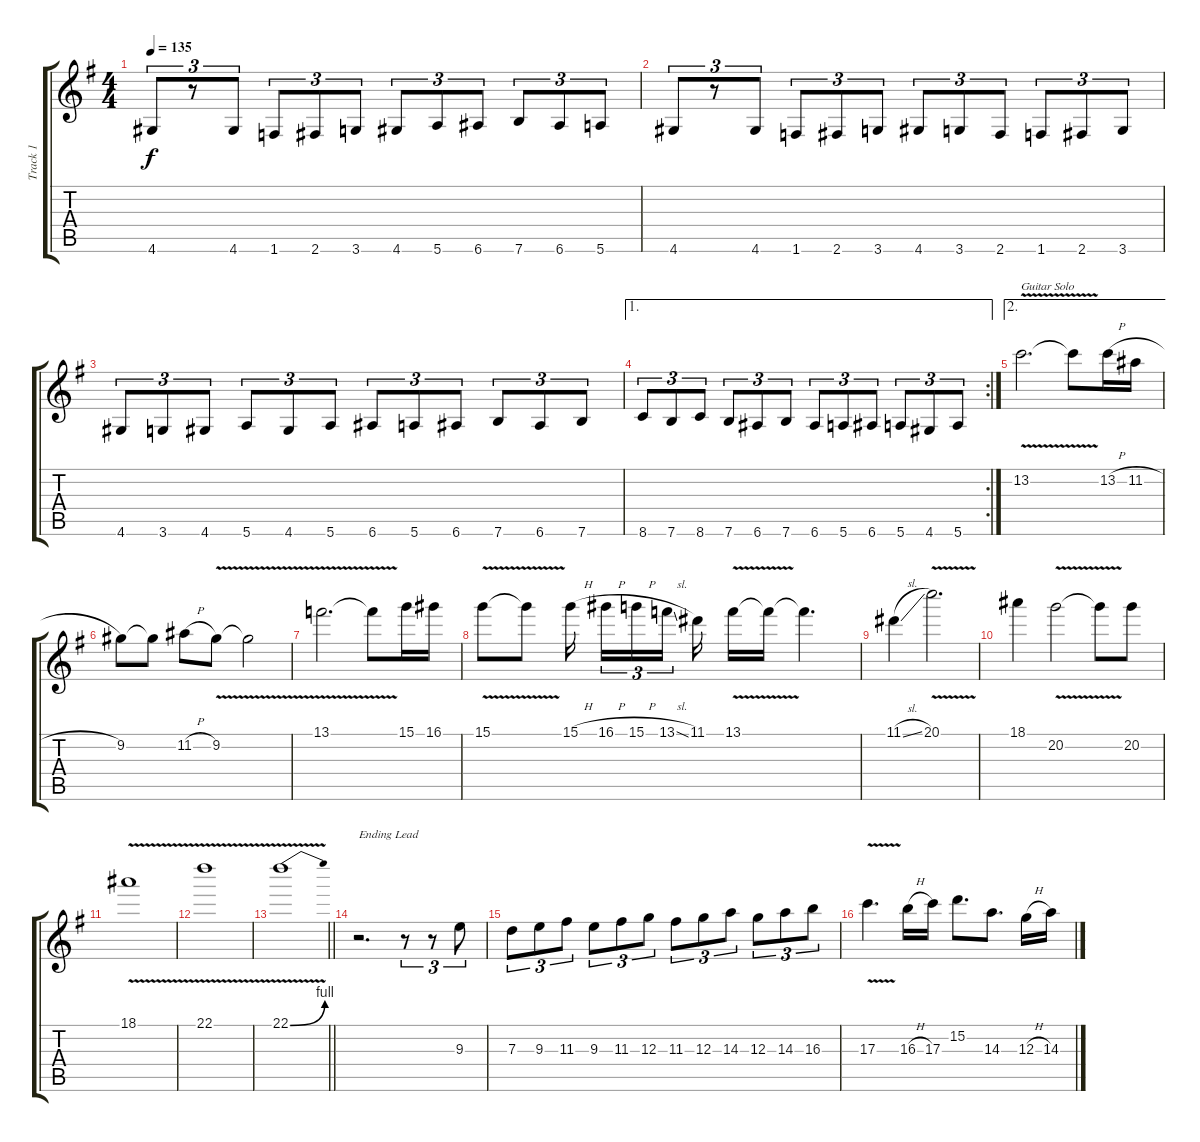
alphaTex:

\track ("Track 1" "Track 1") {instrument distortionguitar}
\staff {score tabs}
\tuning (E4 B3 G3 D3 A2 E2) {hide}
\ts (4 4)
\tempo 135
\clef g2
\ks g
4.6.8{tu (3 2) dy f} r.8{tu (3 2)} 4.6.8{tu (3 2)} 1.6.8{tu (3 2)} 2.6.8{tu (3 2)} 3.6.8{tu (3 2)} 4.6.8{tu (3 2)} 5.6.8{tu (3 2)} 6.6.8{tu (3 2)} 7.6.8{tu (3 2)} 6.6.8{tu (3 2)} 5.6.8{tu (3 2)} |
4.6.8{tu (3 2)} r.8{tu (3 2)} 4.6.8{tu (3 2)} 1.6.8{tu (3 2)} 2.6.8{tu (3 2)} 3.6.8{tu (3 2)} 4.6.8{tu (3 2)} 3.6.8{tu (3 2)} 2.6.8{tu (3 2)} 1.6.8{tu (3 2)} 2.6.8{tu (3 2)} 3.6.8{tu (3 2)} |
4.6.8{tu (3 2)} 3.6.8{tu (3 2)} 4.6.8{tu (3 2)} 5.6.8{tu (3 2)} 4.6.8{tu (3 2)} 5.6.8{tu (3 2)} 6.6.8{tu (3 2)} 5.6.8{tu (3 2)} 6.6.8{tu (3 2)} 7.6.8{tu (3 2)} 6.6.8{tu (3 2)} 7.6.8{tu (3 2)} |
\ae 1
\rc 2
8.6.8{tu (3 2)} 7.6.8{tu (3 2)} 8.6.8{tu (3 2)} 7.6.8{tu (3 2)} 6.6.8{tu (3 2)} 7.6.8{tu (3 2)} 6.6.8{tu (3 2)} 5.6.8{tu (3 2)} 6.6.8{tu (3 2)} 5.6.8{tu (3 2)} 4.6.8{tu (3 2)} 5.6.8{tu (3 2)} |
\ae 2
13.2{v}.2{d txt "Guitar Solo"} 13.2{t}.8 13.2{h}.16 11.2{h}.16 |
9.2.8 9.2{t}.8 11.2{h}.8 9.2{v}.8 9.2{t}.2 |
13.1{v}.2{d} 13.1{t}.8 15.1.16 16.1.16 |
15.1{v}.8 15.1{t}.8 15.1{h}.16{beam splitsecondary} 16.1{h}.16{tu (3 2)} 15.1{h}.16{tu (3 2)} 13.1{sl}.16{tu (3 2) beam splitsecondary} 11.1.16 13.1{v}.16 13.1{t}.16 13.1{t}.4{d} |
11.1{sl}.4 20.1{v}.2{d} |
18.1.4 20.2{v}.2 20.2{t}.8 20.2.8 |
18.1{v}.1 |
22.1{v}.1 |
\barLineRight lightlight
22.1{be (bend 0 0 60 4) v}.1 |
r.2{d txt "Ending Lead"} r.8{tu (3 2)} r.8{tu (3 2)} 9.3.8{tu (3 2)} |
7.3.8{tu (3 2)} 9.3.8{tu (3 2)} 11.3.8{tu (3 2)} 9.3.8{tu (3 2)} 11.3.8{tu (3 2)} 12.3.8{tu (3 2)} 11.3.8{tu (3 2)} 12.3.8{tu (3 2)} 14.3.8{tu (3 2)} 12.3.8{tu (3 2)} 14.3.8{tu (3 2)} 16.3.8{tu (3 2)} |
17.3{v}.4{d} 16.3{h}.16 17.3.16 15.2.8{d} 14.3.8{d} 12.3{h}.16 14.3.16
